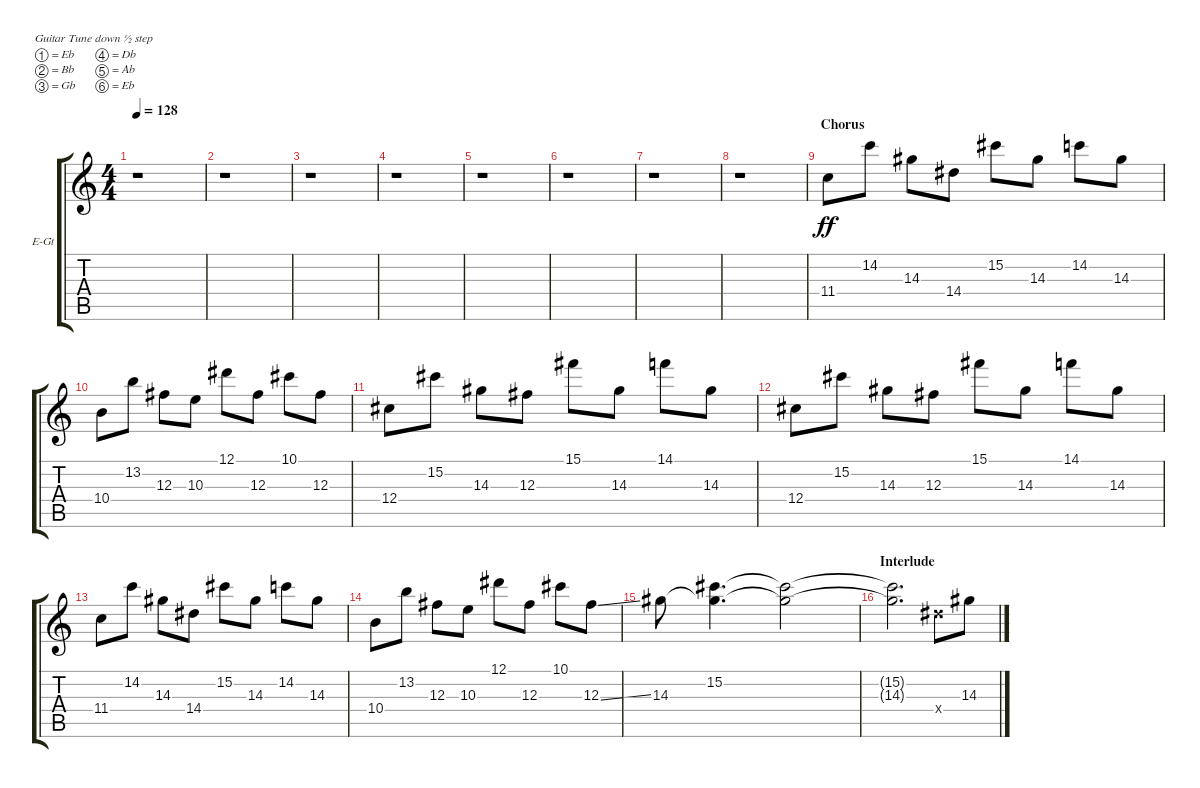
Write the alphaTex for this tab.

\bracketExtendMode groupsimilarinstruments
\firstSystemTrackNameOrientation horizontal
\otherSystemsTrackNameOrientation horizontal
\track ("Guitar 1 (Slash)" "E-Gt") {instrument overdrivenguitar}
\staff {score tabs}
\tuning (Eb4 Bb3 Gb3 Db3 Ab2 Eb2)
\ts (4 4)
\tempo 128
\clef g2
\ks c
r.1{dy ff} |
r.1 |
r.1 |
r.1 |
r.1 |
r.1 |
r.1 |
r.1 |
\section ("" "Chorus")
11.4.8 14.2.8 14.3.8 14.4.8 15.2.8 14.3.8 14.2.8 14.3.8 |
10.4.8 13.2.8 12.3.8 10.3.8 12.1.8 12.3.8 10.1.8 12.3.8 |
12.4.8 15.2.8 14.3.8 12.3.8 15.1.8 14.3.8 14.1.8 14.3.8 |
12.4.8 15.2.8 14.3.8 12.3.8 15.1.8 14.3.8 14.1.8 14.3.8 |
11.4.8 14.2.8 14.3.8 14.4.8 15.2.8 14.3.8 14.2.8 14.3.8 |
10.4.8 13.2.8 12.3.8 10.3.8 12.1.8 12.3.8 10.1.8 12.3{ss}.8 |
14.3.8 (15.2 14.3{t}).4{d} (15.2{t} 14.3{t}).2 |
\section ("" "Interlude")
(15.2{t} 14.3{t}).2{d} 14.4{x}.8 14.3.8
